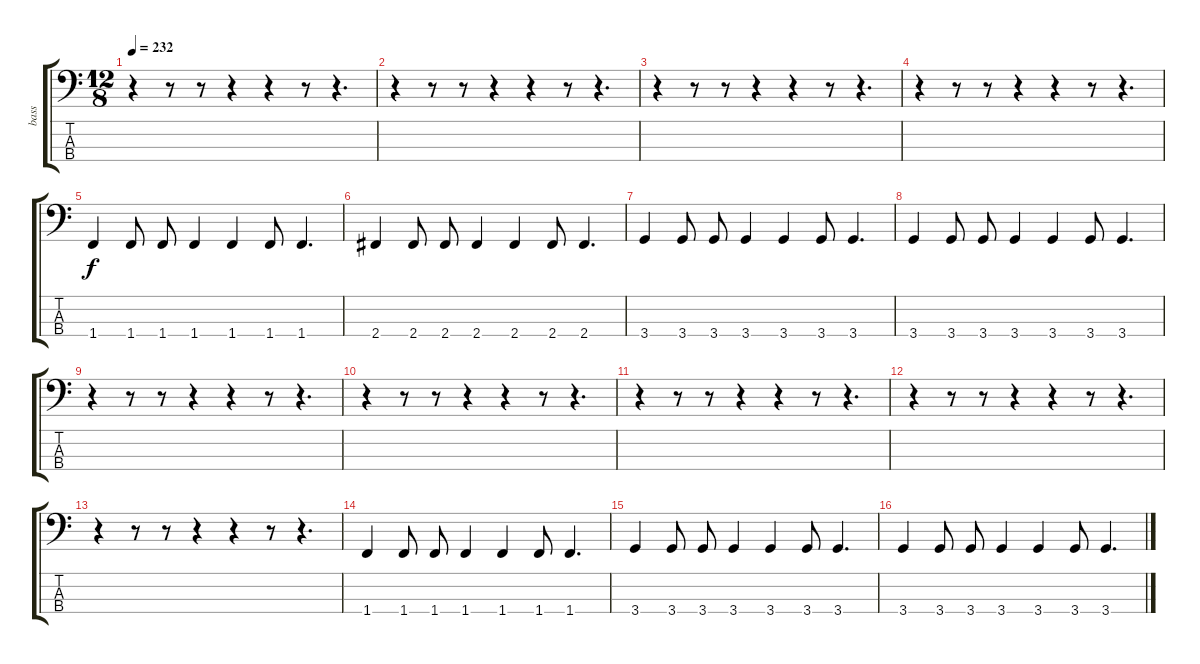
\track ("bass" "bass") {instrument electricbassfinger}
\staff {score tabs}
\tuning (G2 D2 A1 E1) {hide}
\ts (12 8)
\tempo 232
\clef f4
\ks c
r.4{dy f} r.8 r.8 r.4 r.4 r.8 r.4{d} |
r.4 r.8 r.8 r.4 r.4 r.8 r.4{d} |
r.4 r.8 r.8 r.4 r.4 r.8 r.4{d} |
r.4 r.8 r.8 r.4 r.4 r.8 r.4{d} |
1.4.4 1.4.8 1.4.8 1.4.4 1.4.4 1.4.8 1.4.4{d} |
2.4.4 2.4.8 2.4.8 2.4.4 2.4.4 2.4.8 2.4.4{d} |
3.4.4 3.4.8 3.4.8 3.4.4 3.4.4 3.4.8 3.4.4{d} |
3.4.4 3.4.8 3.4.8 3.4.4 3.4.4 3.4.8 3.4.4{d} |
r.4 r.8 r.8 r.4 r.4 r.8 r.4{d} |
r.4 r.8 r.8 r.4 r.4 r.8 r.4{d} |
r.4 r.8 r.8 r.4 r.4 r.8 r.4{d} |
r.4 r.8 r.8 r.4 r.4 r.8 r.4{d} |
r.4 r.8 r.8 r.4 r.4 r.8 r.4{d} |
1.4.4 1.4.8 1.4.8 1.4.4 1.4.4 1.4.8 1.4.4{d} |
3.4.4 3.4.8 3.4.8 3.4.4 3.4.4 3.4.8 3.4.4{d} |
3.4.4 3.4.8 3.4.8 3.4.4 3.4.4 3.4.8 3.4.4{d}
